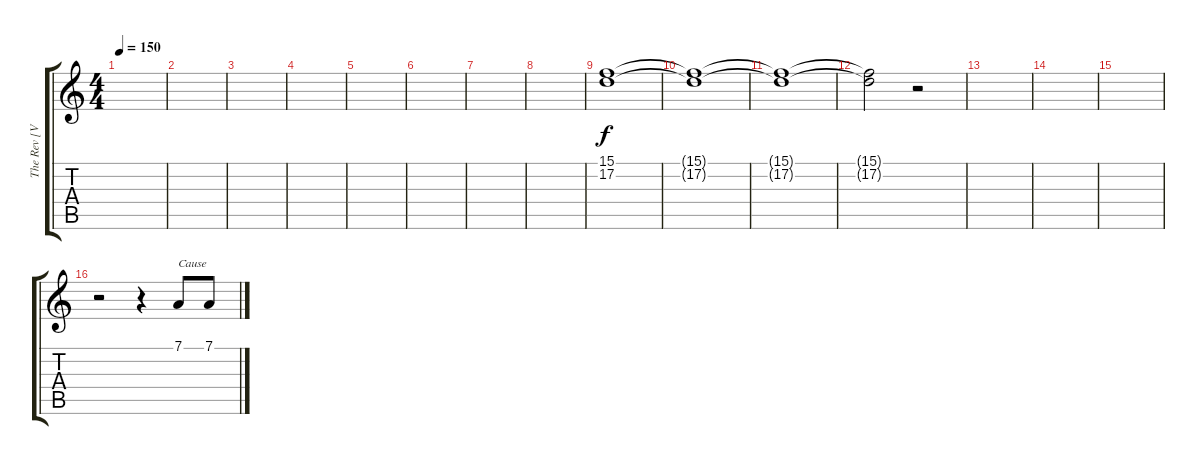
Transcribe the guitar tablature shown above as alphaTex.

\track ("The Rev [Vocals]" "The Rev [V") {instrument trombone}
\staff {score tabs}
\tuning (D4 A3 F3 C3 G2 C2) {hide}
\ts (4 4)
\tempo 150
\clef g2
\ks c
|
|
|
|
|
|
|
|
(15.1 17.2).1{volume 9 balance 8 instrument choiraahs} |
(15.1{t} 17.2{t}).1 |
(15.1{t} 17.2{t}).1 |
(15.1{t} 17.2{t}).2 r.2 |
|
|
|
r.2{volume 16 instrument trombone} r.4 7.1.8{txt "Cause"} 7.1.8
